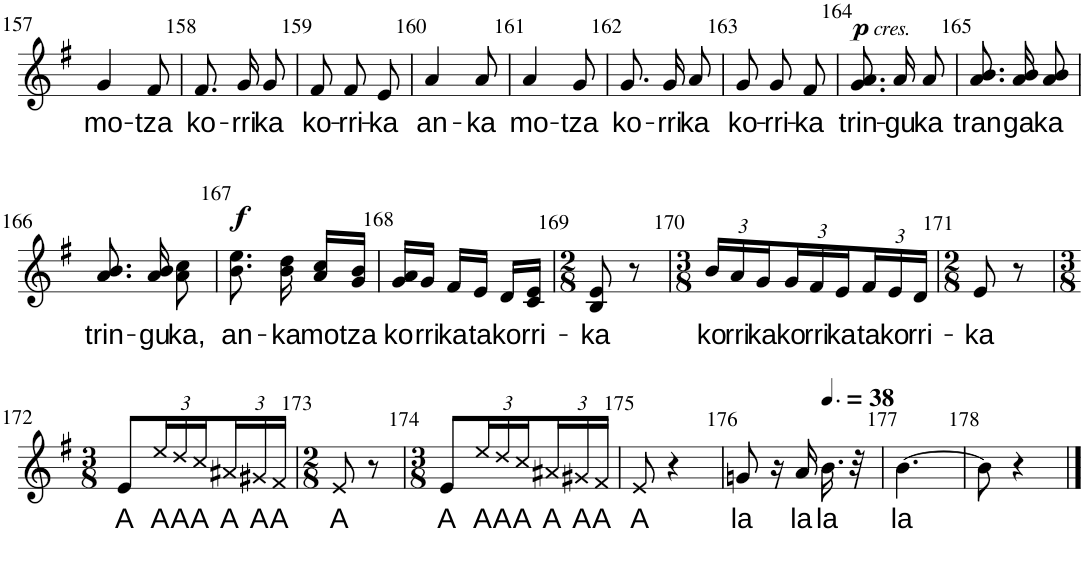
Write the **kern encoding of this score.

**kern	**text	**dynam
*part1	*part1	*part1
*staff1	*staff1	*staff1
*I"Alto	*	*
*I'A.	*	*
!!LO:PB:g=z
*clefG2	*	*
*k[f#]	*	*
*M3/8	*	*
=157	=157	=157
!	!LO:LY:b	!
4g/	mo-	.
!	!LO:LY:b	!
8f#/	-tza	.
=158	=158	=158
!	!LO:LY:b	!
8.f#/	ko-	.
!	!LO:LY:b	!
16g/	-rri-	.
!	!LO:LY:b	!
8g/	-ka	.
=159	=159	=159
!	!LO:LY:b	!
8f#/	ko-	.
!	!LO:LY:b	!
8f#/	-rri-	.
!	!LO:LY:b	!
8e/	-ka	.
=160	=160	=160
!	!LO:LY:b	!
4a/	an-	.
!	!LO:LY:b	!
8a/	-ka	.
=161	=161	=161
!	!LO:LY:b	!
4a/	mo-	.
!	!LO:LY:b	!
8g/	-tza	.
=162	=162	=162
!	!LO:LY:b	!
8.g/	ko-	.
!	!LO:LY:b	!
16g/	-rri-	.
!	!LO:LY:b	!
8a/	-ka	.
=163	=163	=163
!	!LO:LY:b	!
8g/	ko-	.
!	!LO:LY:b	!
8g/	-rri-	.
!	!LO:LY:b	!
8f#/	-ka	.
=164	=164	=164
!	!LO:LY:b	!LO:DY:a
!	!	!LO:DY:n=1:a
8.g/ 8.a/	trin-	p other-dynamics
!	!LO:LY:b	!
16a/	-gu-	.
!	!LO:LY:b	!
8a/	-ka	.
=165	=165	=165
!	!LO:LY:b	!
8.a/ 8.b/	tran-	.
!	!LO:LY:b	!
16a/ 16b/	-ga-	.
!	!LO:LY:b	!
8a/ 8b/	-ka	.
!!LO:LB:g=z
=166	=166	=166
!	!LO:LY:b	!
8.a/ 8.b/	trin-	.
!	!LO:LY:b	!
16a/ 16b/	-gu-	.
!	!LO:LY:b	!
8a\ 8cc\	-ka,	.
=167	=167	=167
!	!LO:LY:b	!LO:DY:a
8.b\ 8.ee\	an-	f
!	!LO:LY:b	!
16b\ 16dd\	-ka	.
!	!LO:LY:b	!
16a/ 16cc/LL	mo-	.
!	!LO:LY:b	!
16g/ 16b/JJ	-tza	.
=168	=168	=168
!	!LO:LY:b	!
16g/ 16a/LL	ko-	.
!	!LO:LY:b	!
16g/JJ	-rri-	.
!	!LO:LY:b	!
16f#/LL	-ka	.
!	!LO:LY:b	!
16e/JJ	ta	.
!	!LO:LY:b	!
16d/LL	ko-	.
!	!LO:LY:b	!
16c/ 16e/JJ	-rri-	.
=169	=169	=169
*M2/8	*	*
!	!LO:LY:b	!
8B/ 8e/	-ka	.
8r	.	.
=170	=170	=170
*M3/8	*	*
*Xbrackettup	*	*
!	!LO:LY:b	!
24b/LL	ko-	.
!	!LO:LY:b	!
24a/	-rri-	.
!	!LO:LY:b	!
24g/	-ka	.
!	!LO:LY:b	!
24g/	ko-	.
!	!LO:LY:b	!
24f#/	-rri-	.
!	!LO:LY:b	!
24e/	-ka	.
!	!LO:LY:b	!
24f#/	ta	.
!	!LO:LY:b	!
24e/	ko-	.
!	!LO:LY:b	!
24d/JJ	-rri-	.
=171	=171	=171
*M2/8	*	*
!	!LO:LY:b	!
8e/	-ka	.
8r	.	.
!!LO:LB:g=z
=172	=172	=172
*M3/8	*	*
!	!LO:LY:b	!
8e/L	A	.
!	!LO:LY:b	!
24ee/L	A	.
!	!LO:LY:b	!
24dd/	A	.
!	!LO:LY:b	!
24cc/	A	.
!	!LO:LY:b	!
24a#X/	A	.
!	!LO:LY:b	!
24g#X/	A	.
!	!LO:LY:b	!
24f#/JJ	A	.
=173	=173	=173
*M2/8	*	*
!	!LO:LY:b	!
8e/	A	.
8r	.	.
=174	=174	=174
*M3/8	*	*
!	!LO:LY:b	!
8e/L	A	.
!	!LO:LY:b	!
24ee/L	A	.
!	!LO:LY:b	!
24dd/	A	.
!	!LO:LY:b	!
24cc/	A	.
!	!LO:LY:b	!
24a#X/	A	.
!	!LO:LY:b	!
24g#X/	A	.
!	!LO:LY:b	!
24f#/JJ	A	.
=175	=175	=175
!	!LO:LY:b	!
8e/	A	.
4r	.	.
=176	=176	=176
!	!LO:LY:b	!
8gn/	la	.
16r	.	.
!	!LO:LY:b	!
16a/	la	.
*MM57	*	*
!	!LO:LY:b	!
16.b\	la	.
32r	.	.
=177	=177	=177
!	!LO:LY:b	!
[4.b\	la	.
=178	=178	=178
8b\]	.	.
4r	.	.
==	==	==
*-	*-	*-
